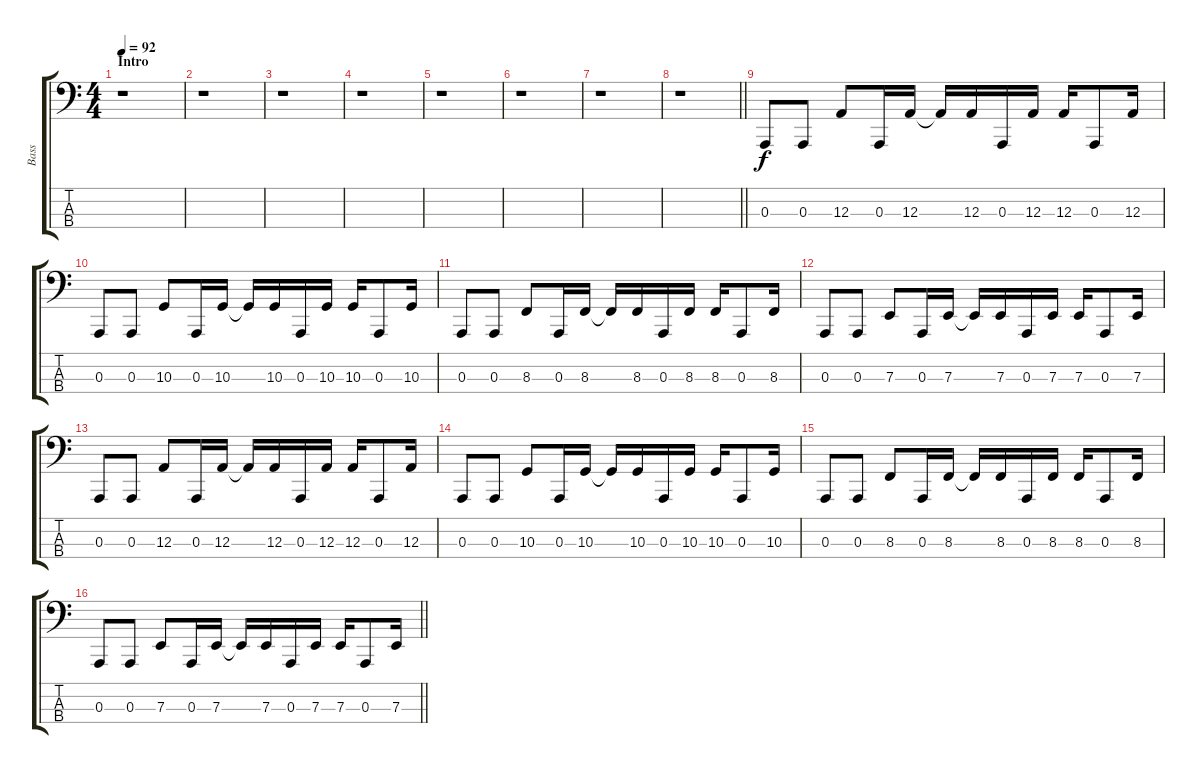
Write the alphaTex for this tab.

\track ("Bass" "Bass") {instrument lead8bassandlead}
\staff {score tabs}
\tuning (G2 D2 A1 E1) {hide}
\ts (4 4)
\section ("" "Intro")
\tempo 92
\clef f4
\ks c
r.1{dy f instrument lead8bassandlead} |
r.1 |
r.1 |
r.1 |
r.1 |
r.1 |
r.1 |
\barLineRight lightlight
r.1 |
\section ("" "")
0.3.8 0.3.8 12.3.8 0.3.16 12.3.16 12.3{t}.16 12.3.16 0.3.16 12.3.16 12.3.16 0.3.8 12.3.16 |
0.3.8 0.3.8 10.3.8 0.3.16 10.3.16 10.3{t}.16 10.3.16 0.3.16 10.3.16 10.3.16 0.3.8 10.3.16 |
0.3.8 0.3.8 8.3.8 0.3.16 8.3.16 8.3{t}.16 8.3.16 0.3.16 8.3.16 8.3.16 0.3.8 8.3.16 |
0.3.8 0.3.8 7.3.8 0.3.16 7.3.16 7.3{t}.16 7.3.16 0.3.16 7.3.16 7.3.16 0.3.8 7.3.16 |
0.3.8 0.3.8 12.3.8 0.3.16 12.3.16 12.3{t}.16 12.3.16 0.3.16 12.3.16 12.3.16 0.3.8 12.3.16 |
0.3.8 0.3.8 10.3.8 0.3.16 10.3.16 10.3{t}.16 10.3.16 0.3.16 10.3.16 10.3.16 0.3.8 10.3.16 |
0.3.8 0.3.8 8.3.8 0.3.16 8.3.16 8.3{t}.16 8.3.16 0.3.16 8.3.16 8.3.16 0.3.8 8.3.16 |
\barLineRight lightlight
0.3.8 0.3.8 7.3.8 0.3.16 7.3.16 7.3{t}.16 7.3.16 0.3.16 7.3.16 7.3.16 0.3.8 7.3.16
